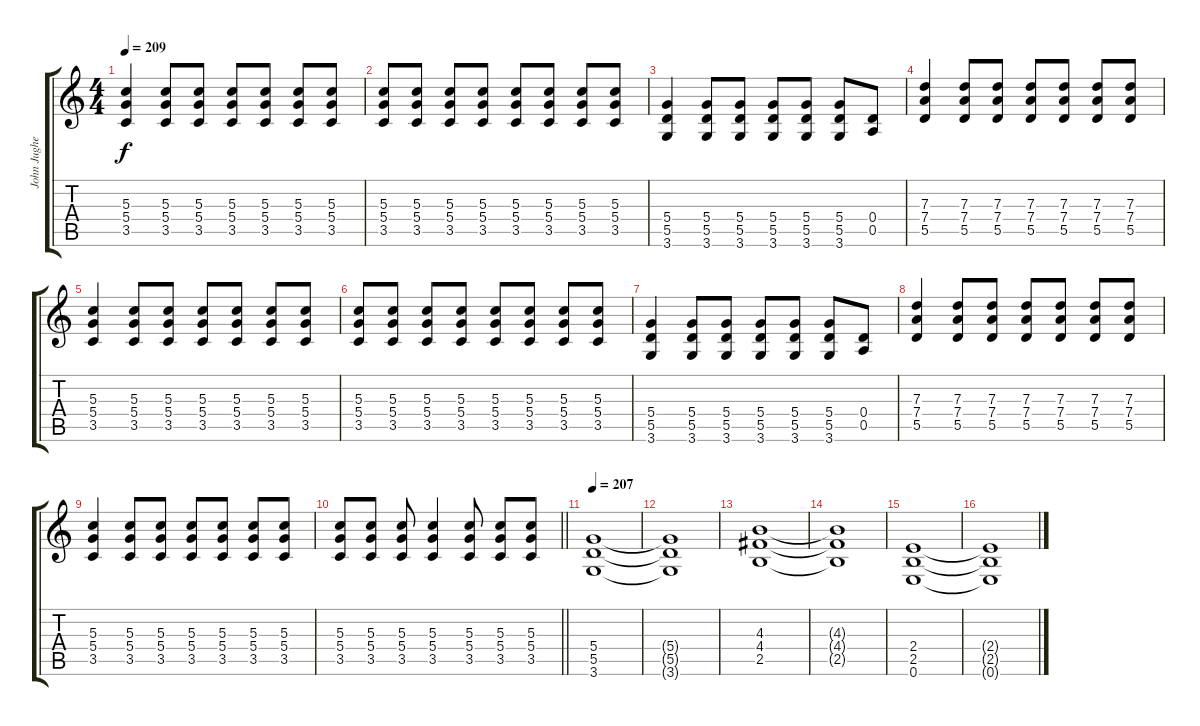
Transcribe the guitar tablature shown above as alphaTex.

\track ("John Jughead" "John Jughe") {instrument distortionguitar}
\staff {score tabs}
\tuning (E4 B3 G3 D3 A2 E2) {hide}
\ts (4 4)
\tempo 209
\clef g2
\ks c
(5.3 5.4 3.5).4{dy f} (5.3 5.4 3.5).8 (5.3 5.4 3.5).8 (5.3 5.4 3.5).8 (5.3 5.4 3.5).8 (5.3 5.4 3.5).8 (5.3 5.4 3.5).8 |
(5.3 5.4 3.5).8 (5.3 5.4 3.5).8 (5.3 5.4 3.5).8 (5.3 5.4 3.5).8 (5.3 5.4 3.5).8 (5.3 5.4 3.5).8 (5.3 5.4 3.5).8 (5.3 5.4 3.5).8 |
(5.4 5.5 3.6).4 (5.4 5.5 3.6).8 (5.4 5.5 3.6).8 (5.4 5.5 3.6).8 (5.4 5.5 3.6).8 (5.4 5.5 3.6).8 (0.4 0.5).8 |
(7.3 7.4 5.5).4 (7.3 7.4 5.5).8 (7.3 7.4 5.5).8 (7.3 7.4 5.5).8 (7.3 7.4 5.5).8 (7.3 7.4 5.5).8 (7.3 7.4 5.5).8 |
(5.3 5.4 3.5).4 (5.3 5.4 3.5).8 (5.3 5.4 3.5).8 (5.3 5.4 3.5).8 (5.3 5.4 3.5).8 (5.3 5.4 3.5).8 (5.3 5.4 3.5).8 |
(5.3 5.4 3.5).8 (5.3 5.4 3.5).8 (5.3 5.4 3.5).8 (5.3 5.4 3.5).8 (5.3 5.4 3.5).8 (5.3 5.4 3.5).8 (5.3 5.4 3.5).8 (5.3 5.4 3.5).8 |
(5.4 5.5 3.6).4 (5.4 5.5 3.6).8 (5.4 5.5 3.6).8 (5.4 5.5 3.6).8 (5.4 5.5 3.6).8 (5.4 5.5 3.6).8 (0.4 0.5).8 |
(7.3 7.4 5.5).4 (7.3 7.4 5.5).8 (7.3 7.4 5.5).8 (7.3 7.4 5.5).8 (7.3 7.4 5.5).8 (7.3 7.4 5.5).8 (7.3 7.4 5.5).8 |
(5.3 5.4 3.5).4 (5.3 5.4 3.5).8 (5.3 5.4 3.5).8 (5.3 5.4 3.5).8 (5.3 5.4 3.5).8 (5.3 5.4 3.5).8 (5.3 5.4 3.5).8 |
\barLineRight lightlight
(5.3 5.4 3.5).8 (5.3 5.4 3.5).8 (5.3 5.4 3.5).8 (5.3 5.4 3.5).4 (5.3 5.4 3.5).8 (5.3 5.4 3.5).8 (5.3 5.4 3.5).8 |
\section ("" "")
\tempo 207
(5.4 5.5 3.6).1 |
(5.4{t} 5.5{t} 3.6{t}).1 |
(4.3 4.4 2.5).1 |
(4.3{t} 4.4{t} 2.5{t}).1 |
(2.4 2.5 0.6).1 |
(2.4{t} 2.5{t} 0.6{t}).1
